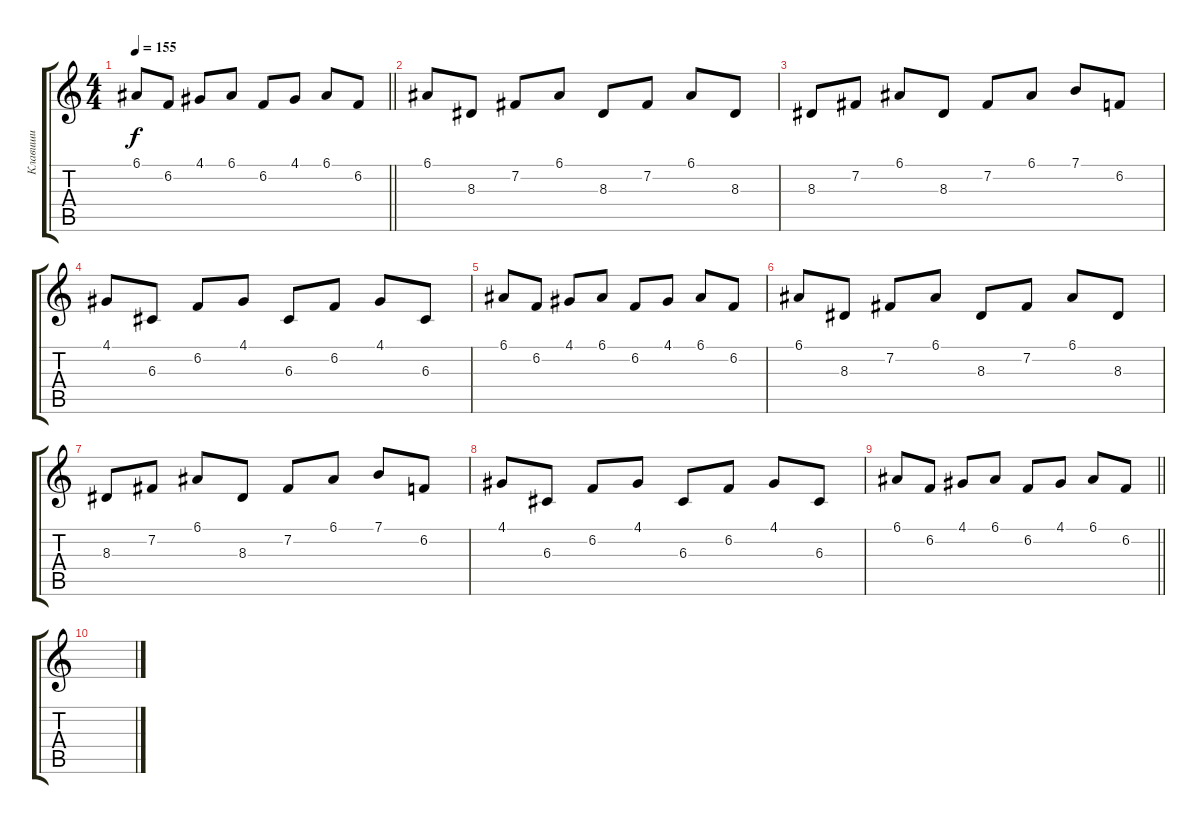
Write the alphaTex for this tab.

\track ("Клавиши" "Клавиши") {instrument acousticgrandpiano}
\staff {score tabs}
\tuning (E4 B3 G3 D3 A2 E2) {hide}
\ts (4 4)
\tempo 155
\clef g2
\barLineRight lightlight
\ks c
6.1.8{dy f} 6.2.8 4.1.8 6.1.8 6.2.8 4.1.8 6.1.8 6.2.8 |
\section ("" " ")
6.1.8 8.3.8 7.2.8 6.1.8 8.3.8 7.2.8 6.1.8 8.3.8 |
8.3.8 7.2.8 6.1.8 8.3.8 7.2.8 6.1.8 7.1.8 6.2.8 |
4.1.8 6.3.8 6.2.8 4.1.8 6.3.8 6.2.8 4.1.8 6.3.8 |
6.1.8 6.2.8 4.1.8 6.1.8 6.2.8 4.1.8 6.1.8 6.2.8 |
6.1.8 8.3.8 7.2.8 6.1.8 8.3.8 7.2.8 6.1.8 8.3.8 |
8.3.8 7.2.8 6.1.8 8.3.8 7.2.8 6.1.8 7.1.8 6.2.8 |
4.1.8 6.3.8 6.2.8 4.1.8 6.3.8 6.2.8 4.1.8 6.3.8 |
\barLineRight lightlight
6.1.8 6.2.8 4.1.8 6.1.8 6.2.8 4.1.8 6.1.8 6.2.8 |
\section ("" " ")
